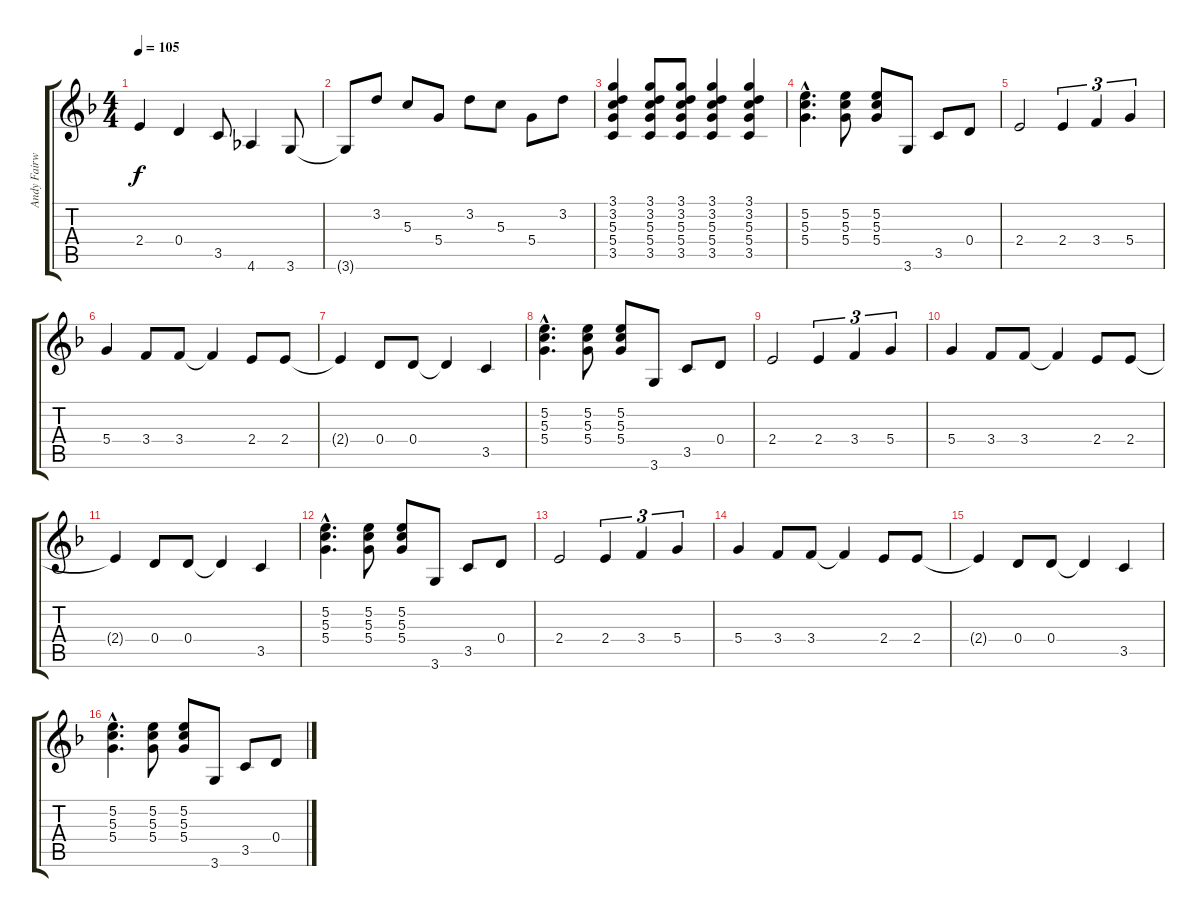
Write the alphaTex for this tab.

\track ("Andy Fairweather Low Guitar II" "Andy Fairw") {instrument distortionguitar}
\staff {score tabs}
\tuning (E4 B3 G3 D3 A2 E2) {hide}
\ts (4 4)
\tempo 105
\clef g2
\ks f
2.4.4{dy f} 0.4.4 3.5.8 4.6.4 3.6.8 |
3.6{t}.8 3.2.8 5.3.8 5.4.8 3.2.8 5.3.8 5.4.8 3.2.8 |
(3.1 3.2 5.3 5.4 3.5).4 (3.1 3.2 5.3 5.4 3.5).8 (3.1 3.2 5.3 5.4 3.5).8 (3.1 3.2 5.3 5.4 3.5).4 (3.1 3.2 5.3 5.4 3.5).4 |
(5.2{hac} 5.3{hac} 5.4{hac}).4{d} (5.2 5.3 5.4).8 (5.2 5.3 5.4).8 3.6.8 3.5.8 0.4.8 |
2.4.2 2.4.4{tu (3 2)} 3.4.4{tu (3 2)} 5.4.4{tu (3 2)} |
5.4.4 3.4.8 3.4.8 3.4{t}.4 2.4.8 2.4.8 |
2.4{t}.4 0.4.8 0.4.8 0.4{t}.4 3.5.4 |
(5.2{hac} 5.3{hac} 5.4{hac}).4{d} (5.2 5.3 5.4).8 (5.2 5.3 5.4).8 3.6.8 3.5.8 0.4.8 |
2.4.2 2.4.4{tu (3 2)} 3.4.4{tu (3 2)} 5.4.4{tu (3 2)} |
5.4.4 3.4.8 3.4.8 3.4{t}.4 2.4.8 2.4.8 |
2.4{t}.4 0.4.8 0.4.8 0.4{t}.4 3.5.4 |
(5.2{hac} 5.3{hac} 5.4{hac}).4{d} (5.2 5.3 5.4).8 (5.2 5.3 5.4).8 3.6.8 3.5.8 0.4.8 |
2.4.2 2.4.4{tu (3 2)} 3.4.4{tu (3 2)} 5.4.4{tu (3 2)} |
5.4.4 3.4.8 3.4.8 3.4{t}.4 2.4.8 2.4.8 |
2.4{t}.4 0.4.8 0.4.8 0.4{t}.4 3.5.4 |
(5.2{hac} 5.3{hac} 5.4{hac}).4{d} (5.2 5.3 5.4).8 (5.2 5.3 5.4).8 3.6.8 3.5.8 0.4.8
